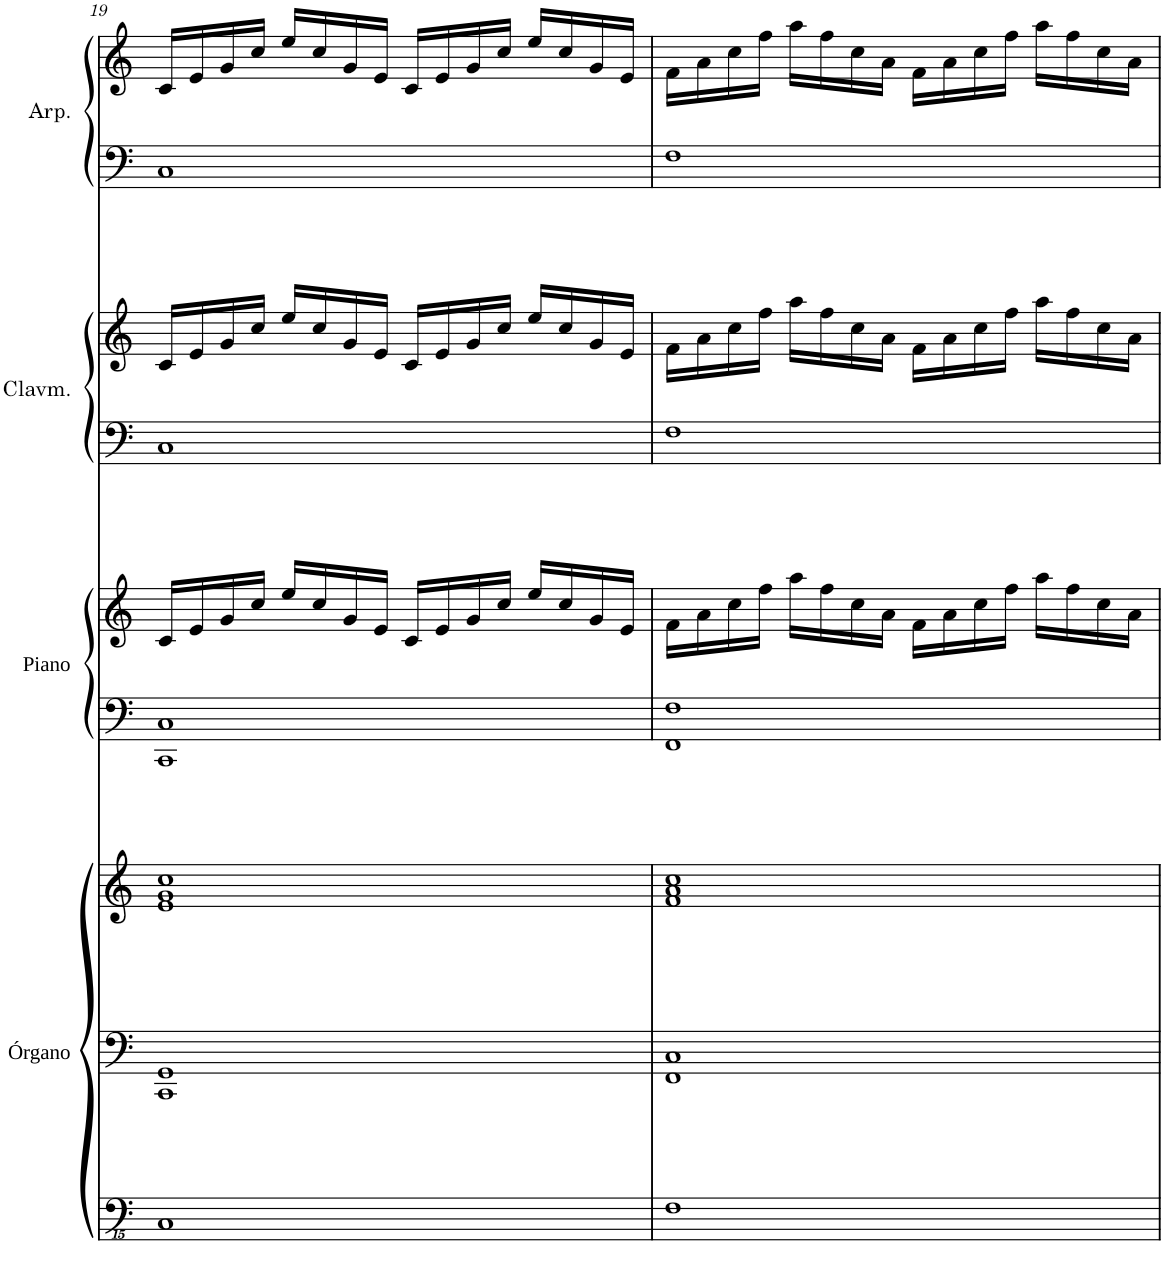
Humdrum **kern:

**kern	**kern	**kern	**kern	**kern	**kern	**kern	**kern	**kern
*part6	*part5	*part4	*part3	*part3	*part2	*part2	*part1	*part1
*staff9	*staff8	*staff7	*staff6	*staff5	*staff4	*staff3	*staff2	*staff1
*I"Órgano	*I"Órgano	*I"Órgano	*I"Piano	*	*I"Clavicémbalo	*	*I"Arpa	*
*	*I'Órgano	*	*I'Piano	*	*I'Clavm.	*	*I'Arp.	*
!!LO:PB:g=z
*clefFvv4	*clefF4	*clefG2	*clefF4	*clefG2	*clefF4	*clefG2	*clefF4	*clefG2
*k[]	*k[]	*k[]	*k[]	*k[]	*k[]	*k[]	*k[]	*k[]
*M4/4	*M4/4	*M4/4	*M4/4	*M4/4	*M4/4	*M4/4	*M4/4	*M4/4
=19	=19	=19	=19	=19	=19	=19	=19	=19
1CCC	1CC 1GG	1e 1g 1cc	1CC 1C	16c/LL	1C	16c/LL	1C	16c/LL
.	.	.	.	16e/	.	16e/	.	16e/
.	.	.	.	16g/	.	16g/	.	16g/
.	.	.	.	16cc/JJ	.	16cc/JJ	.	16cc/JJ
.	.	.	.	16ee/LL	.	16ee/LL	.	16ee/LL
.	.	.	.	16cc/	.	16cc/	.	16cc/
.	.	.	.	16g/	.	16g/	.	16g/
.	.	.	.	16e/JJ	.	16e/JJ	.	16e/JJ
.	.	.	.	16c/LL	.	16c/LL	.	16c/LL
.	.	.	.	16e/	.	16e/	.	16e/
.	.	.	.	16g/	.	16g/	.	16g/
.	.	.	.	16cc/JJ	.	16cc/JJ	.	16cc/JJ
.	.	.	.	16ee/LL	.	16ee/LL	.	16ee/LL
.	.	.	.	16cc/	.	16cc/	.	16cc/
.	.	.	.	16g/	.	16g/	.	16g/
.	.	.	.	16e/JJ	.	16e/JJ	.	16e/JJ
=20	=20	=20	=20	=20	=20	=20	=20	=20
1FFF	1FF 1C	1f 1a 1cc	1FF 1F	16f\LL	1F	16f\LL	1F	16f\LL
.	.	.	.	16a\	.	16a\	.	16a\
.	.	.	.	16cc\	.	16cc\	.	16cc\
.	.	.	.	16ff\JJ	.	16ff\JJ	.	16ff\JJ
.	.	.	.	16aa\LL	.	16aa\LL	.	16aa\LL
.	.	.	.	16ff\	.	16ff\	.	16ff\
.	.	.	.	16cc\	.	16cc\	.	16cc\
.	.	.	.	16a\JJ	.	16a\JJ	.	16a\JJ
.	.	.	.	16f\LL	.	16f\LL	.	16f\LL
.	.	.	.	16a\	.	16a\	.	16a\
.	.	.	.	16cc\	.	16cc\	.	16cc\
.	.	.	.	16ff\JJ	.	16ff\JJ	.	16ff\JJ
.	.	.	.	16aa\LL	.	16aa\LL	.	16aa\LL
.	.	.	.	16ff\	.	16ff\	.	16ff\
.	.	.	.	16cc\	.	16cc\	.	16cc\
.	.	.	.	16a\JJ	.	16a\JJ	.	16a\JJ
=	=	=	=	=	=	=	=	=
*-	*-	*-	*-	*-	*-	*-	*-	*-
